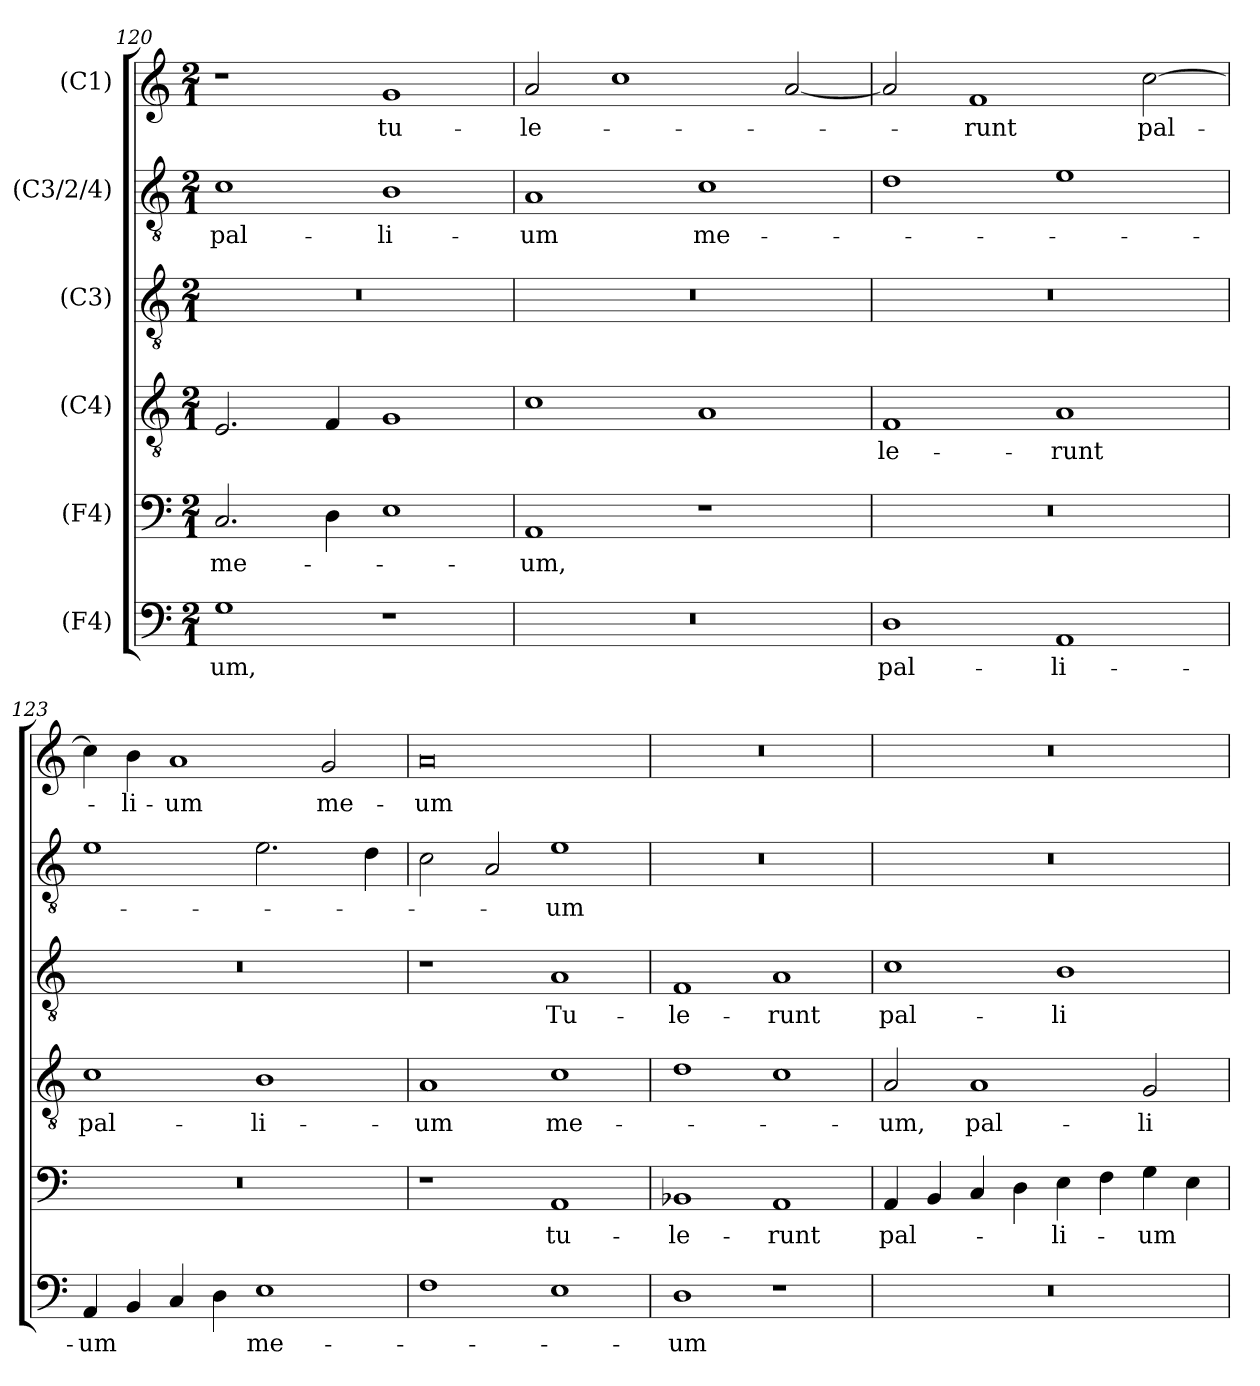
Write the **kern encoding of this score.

**kern	**text	**kern	**text	**kern	**text	**kern	**text	**kern	**text	**kern	**text
*part6	*part6	*part5	*part5	*part4	*part4	*part3	*part3	*part2	*part2	*part1	*part1
*staff6	*staff6	*staff5	*staff5	*staff4	*staff4	*staff3	*staff3	*staff2	*staff2	*staff1	*staff1
*I"(F4)	*	*I"(F4)	*	*I"(C4)	*	*I"(C3)	*	*I"(C3/2/4)	*	*I"(C1)	*
!!LO:LB:g=z
*clefF4	*	*clefF4	*	*clefGv2	*	*clefGv2	*	*clefGv2	*	*clefG2	*
*	*	*	*	*	*	*ITrd7c12	*	*	*	*	*
*k[]	*	*k[]	*	*k[]	*	*k[]	*	*k[]	*	*k[]	*
*C:	*	*C:	*	*C:	*	*C:	*	*C:	*	*C:	*
*M2/1	*	*M2/1	*	*M2/1	*	*M2/1	*	*M2/1	*	*M2/1	*
=120	=120	=120	=120	=120	=120	=120	=120	=120	=120	=120	=120
!	!LO:LY:b:color=#000000	!	!	!	!	!	!	!	!	!	!
!	!	!	!LO:LY:b:color=#000000	!	!	!LO:N:vis=1	!	!	!	!	!
!	!	!	!	!	!	!	!	!	!LO:LY:b:color=#000000	!	!
1Gi	-um,	2.Ci/	me-	2.Ei/	.	0r	.	1ci	pal-	1r	.
.	.	4Di\	.	4Fi/	.	.	.	.	.	.	.
!	!	!	!	!	!	!	!	!	!LO:LY:b:color=#000000	!	!
!	!	!	!	!	!	!	!	!	!	!	!LO:LY:b:color=#000000
1r	.	1Ei	.	1Gi	.	.	.	1Bi	-li-	1gi	tu-
=121	=121	=121	=121	=121	=121	=121	=121	=121	=121	=121	=121
!LO:N:vis=1	!	!	!	!	!	!	!	!	!	!	!
!	!	!	!LO:LY:b:color=#000000	!	!	!LO:N:vis=1	!	!	!	!	!
!	!	!	!	!	!	!	!	!	!LO:LY:b:color=#000000	!	!
!	!	!	!	!	!	!	!	!	!	!	!LO:LY:b:color=#000000
0r	.	1AAi	-um,	1ci	.	0r	.	1Ai	-um	2ai/	-le-
.	.	.	.	.	.	.	.	.	.	1cci	.
!	!	!	!	!	!	!	!	!	!LO:LY:b:color=#000000	!	!
.	.	1r	.	1Ai	.	.	.	1ci	me-	.	.
.	.	.	.	.	.	.	.	.	.	[2ai/	.
=122	=122	=122	=122	=122	=122	=122	=122	=122	=122	=122	=122
!	!LO:LY:b:color=#000000	!LO:N:vis=1	!	!	!	!	!	!	!	!	!
!	!	!	!	!	!LO:LY:b:color=#000000	!LO:N:vis=1	!	!	!	!	!
1Di	pal-	0r	.	1Fi	-le-	0r	.	1di	.	2ai/]	.
!	!	!	!	!	!	!	!	!	!	!	!LO:LY:b:color=#000000
.	.	.	.	.	.	.	.	.	.	1fi	-runt
!	!LO:LY:b:color=#000000	!	!	!	!	!	!	!	!	!	!
!	!	!	!	!	!LO:LY:b:color=#000000	!	!	!	!	!	!
1AAi	-li-	.	.	1Ai	-runt	.	.	1ei	.	.	.
!	!	!	!	!	!	!	!	!	!	!	!LO:LY:b:color=#000000
.	.	.	.	.	.	.	.	.	.	[2cci\	pal-
=123	=123	=123	=123	=123	=123	=123	=123	=123	=123	=123	=123
!	!LO:LY:b:color=#000000	!LO:N:vis=1	!	!	!	!	!	!	!	!	!
!	!	!	!	!	!LO:LY:b:color=#000000	!LO:N:vis=1	!	!	!	!	!
4AAi/	-um	0r	.	1ci	pal-	0r	.	1ei	.	4cci\]	.
!	!	!	!	!	!	!	!	!	!	!	!LO:LY:b:color=#000000
4BBi/	.	.	.	.	.	.	.	.	.	4bi\	-li-
!	!	!	!	!	!	!	!	!	!	!	!LO:LY:b:color=#000000
4Ci/	.	.	.	.	.	.	.	.	.	1ai	-um
4Di\	.	.	.	.	.	.	.	.	.	.	.
!	!LO:LY:b:color=#000000	!	!	!	!	!	!	!	!	!	!
!	!	!	!	!	!LO:LY:b:color=#000000	!	!	!	!	!	!
1Ei	me-	.	.	1Bi	-li-	.	.	2.ei\	.	.	.
!	!	!	!	!	!	!	!	!	!	!	!LO:LY:b:color=#000000
.	.	.	.	.	.	.	.	.	.	2gi/	me-
.	.	.	.	.	.	.	.	4di\	.	.	.
=124	=124	=124	=124	=124	=124	=124	=124	=124	=124	=124	=124
!	!	!	!	!	!LO:LY:b:color=#000000	!	!	!	!	!	!
!	!	!	!	!	!	!	!	!	!	!	!LO:LY:b:color=#000000
1Fi	.	1r	.	1Ai	-um	1r	.	2ci\	.	0ai	-um
.	.	.	.	.	.	.	.	2Ai/	.	.	.
!	!	!	!LO:LY:b:color=#000000	!	!	!	!	!	!	!	!
!	!	!	!	!	!LO:LY:b:color=#000000	!	!	!	!	!	!
!	!	!	!	!	!	!	!LO:LY:b:color=#000000	!	!	!	!
!	!	!	!	!	!	!	!	!	!LO:LY:b:color=#000000	!	!
1Ei	.	1AAi	tu-	1ci	me-	1AAi	Tu-	1ei	-um	.	.
=125	=125	=125	=125	=125	=125	=125	=125	=125	=125	=125	=125
!	!LO:LY:b:color=#000000	!	!	!	!	!	!	!	!	!	!
!	!	!	!LO:LY:b:color=#000000	!	!	!	!	!	!	!	!
!	!	!	!	!	!	!	!LO:LY:b:color=#000000	!LO:N:vis=1	!	!LO:N:vis=1	!
1Di	-um	1BB-Xi	-le-	1di	.	1FFi	-le-	0r	.	0r	.
!	!	!	!LO:LY:b:color=#000000	!	!	!	!	!	!	!	!
!	!	!	!	!	!	!	!LO:LY:b:color=#000000	!	!	!	!
1r	.	1AAi	-runt	1ci	.	1AAi	-runt	.	.	.	.
!!LO:LB:g=z
=126	=126	=126	=126	=126	=126	=126	=126	=126	=126	=126	=126
!LO:N:vis=1	!	!	!	!	!	!	!	!	!	!	!
!	!	!	!LO:LY:b:color=#000000	!	!	!	!	!	!	!	!
!	!	!	!	!	!LO:LY:b:color=#000000	!	!	!	!	!	!
!	!	!	!	!	!	!	!LO:LY:b:color=#000000	!LO:N:vis=1	!	!LO:N:vis=1	!
0r	.	4AAi/	pal-	2Ai/	-um,	1Ci	pal-	0r	.	0r	.
.	.	4BBi/	.	.	.	.	.	.	.	.	.
!	!	!	!	!	!LO:LY:b:color=#000000	!	!	!	!	!	!
.	.	4Ci/	.	1Ai	pal-	.	.	.	.	.	.
.	.	4Di\	.	.	.	.	.	.	.	.	.
!	!	!	!LO:LY:b:color=#000000	!	!	!	!	!	!	!	!
!	!	!	!	!	!	!	!LO:LY:b:color=#000000	!	!	!	!
.	.	4Ei\	-li-	.	.	1BBi	-li-	.	.	.	.
.	.	4Fi\	.	.	.	.	.	.	.	.	.
!	!	!	!LO:LY:b:color=#000000	!	!	!	!	!	!	!	!
!	!	!	!	!	!LO:LY:b:color=#000000	!	!	!	!	!	!
.	.	4Gi\	-um	2Gi/	-li-	.	.	.	.	.	.
.	.	4Ei\	.	.	.	.	.	.	.	.	.
=	=	=	=	=	=	=	=	=	=	=	=
*-	*-	*-	*-	*-	*-	*-	*-	*-	*-	*-	*-
